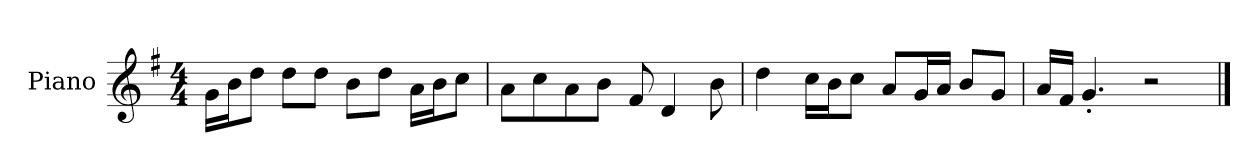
**kern
*part1
*staff1
*I"Piano
*I'P-no
*clefG2
*k[f#]
*M4/4
*MM90
=1
16g\LL
16b\J
8dd\J
8dd\L
8dd\J
8b\L
8dd\J
16a\LL
16b\J
8cc\J
=2
8a\L
8cc\
8a\
8b\J
8f#/
4d/
8b\
=3
4dd\
16cc\LL
16b\J
8cc\J
8a/L
16g/L
16a/JJ
8b/L
8g/J
=4
16a/LL
16f#/JJ
4.g'/
2r
==
*-
